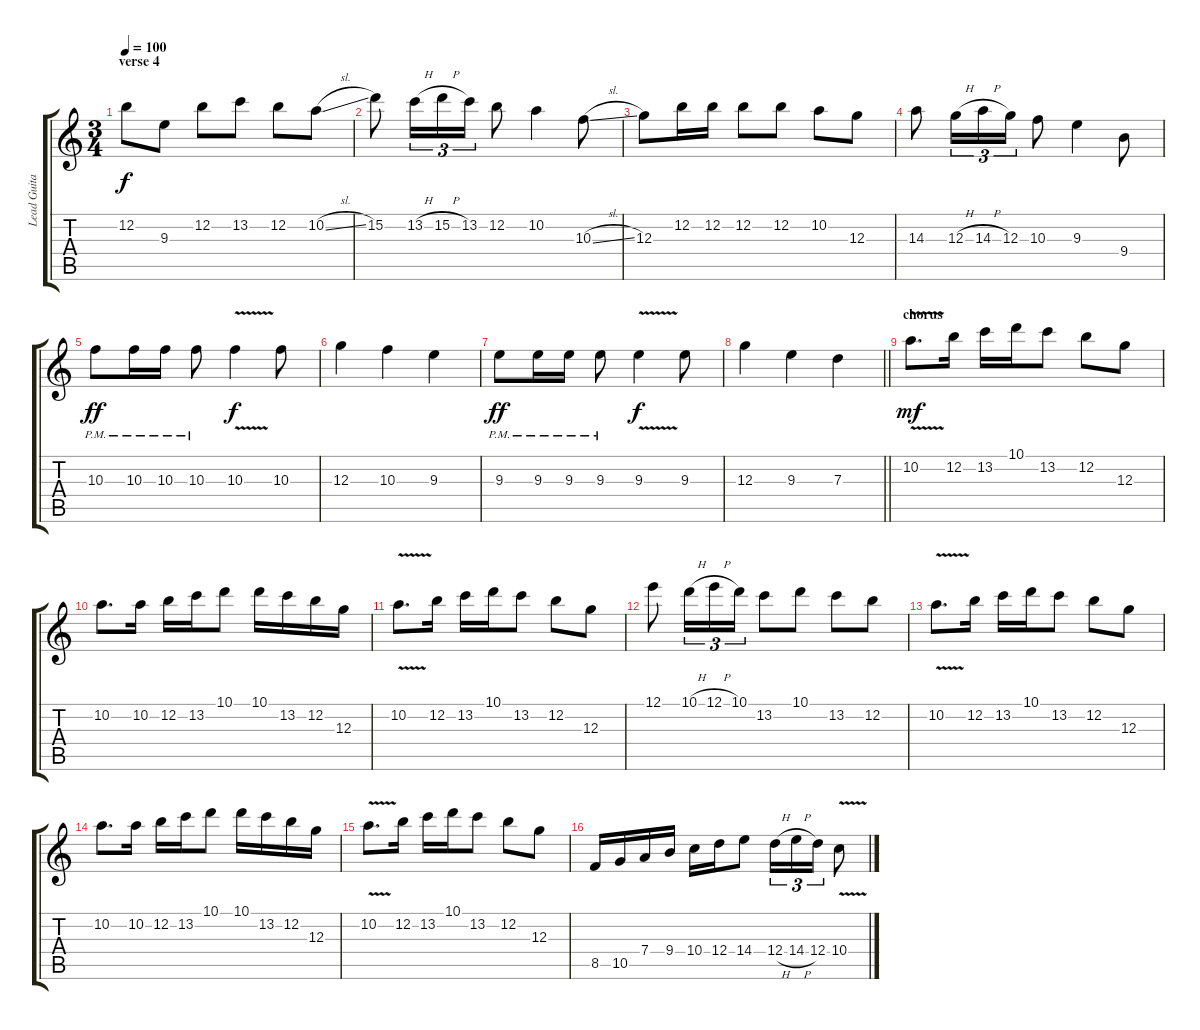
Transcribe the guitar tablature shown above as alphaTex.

\track ("Lead Guitar 2" "Lead Guita") {instrument distortionguitar}
\staff {score tabs}
\tuning (E4 B3 G3 D3 A2 E2) {hide}
\ts (3 4)
\section ("" "verse 4")
\tempo 100
\clef g2
\ks c
12.2.8{dy f} 9.3.8 12.2.8 13.2.8 12.2.8 10.2{sl}.8 |
15.2.8 13.2{h}.16{tu (3 2)} 15.2{h}.16{tu (3 2)} 13.2.16{tu (3 2)} 12.2.8 10.2.4 10.3{sl}.8 |
12.3.8 12.2.16 12.2.16 12.2.8 12.2.8 10.2.8 12.3.8 |
14.3.8 12.3{h}.16{tu (3 2)} 14.3{h}.16{tu (3 2)} 12.3.16{tu (3 2)} 10.3.8 9.3.4 9.4.8 |
10.3{pm}.8{dy ff} 10.3{pm}.16 10.3{pm}.16 10.3{pm}.8 10.3{v}.4{dy f} 10.3.8 |
12.3.4 10.3.4 9.3.4 |
9.3{pm}.8{dy ff} 9.3{pm}.16 9.3{pm}.16 9.3{pm}.8 9.3{v}.4{dy f} 9.3.8 |
\barLineRight lightlight
12.3.4 9.3.4 7.3.4 |
\section ("" "chorus")
10.2{v}.8{d dy mf} 12.2.16 13.2.16 10.1.16 13.2.8 12.2.8 12.3.8 |
10.2.8{d} 10.2.16 12.2.16 13.2.16 10.1.8 10.1.16 13.2.16 12.2.16 12.3.16 |
10.2{v}.8{d} 12.2.16 13.2.16 10.1.16 13.2.8 12.2.8 12.3.8 |
12.1.8 10.1{h}.16{tu (3 2)} 12.1{h}.16{tu (3 2)} 10.1.16{tu (3 2)} 13.2.8 10.1.8 13.2.8 12.2.8 |
10.2{v}.8{d} 12.2.16 13.2.16 10.1.16 13.2.8 12.2.8 12.3.8 |
10.2.8{d} 10.2.16 12.2.16 13.2.16 10.1.8 10.1.16 13.2.16 12.2.16 12.3.16 |
10.2{v}.8{d} 12.2.16 13.2.16 10.1.16 13.2.8 12.2.8 12.3.8 |
8.5.16 10.5.16 7.4.16 9.4.16 10.4.16 12.4.16 14.4.8 12.4{h}.16{tu (3 2)} 14.4{h}.16{tu (3 2)} 12.4.16{tu (3 2)} 10.4{v}.8
